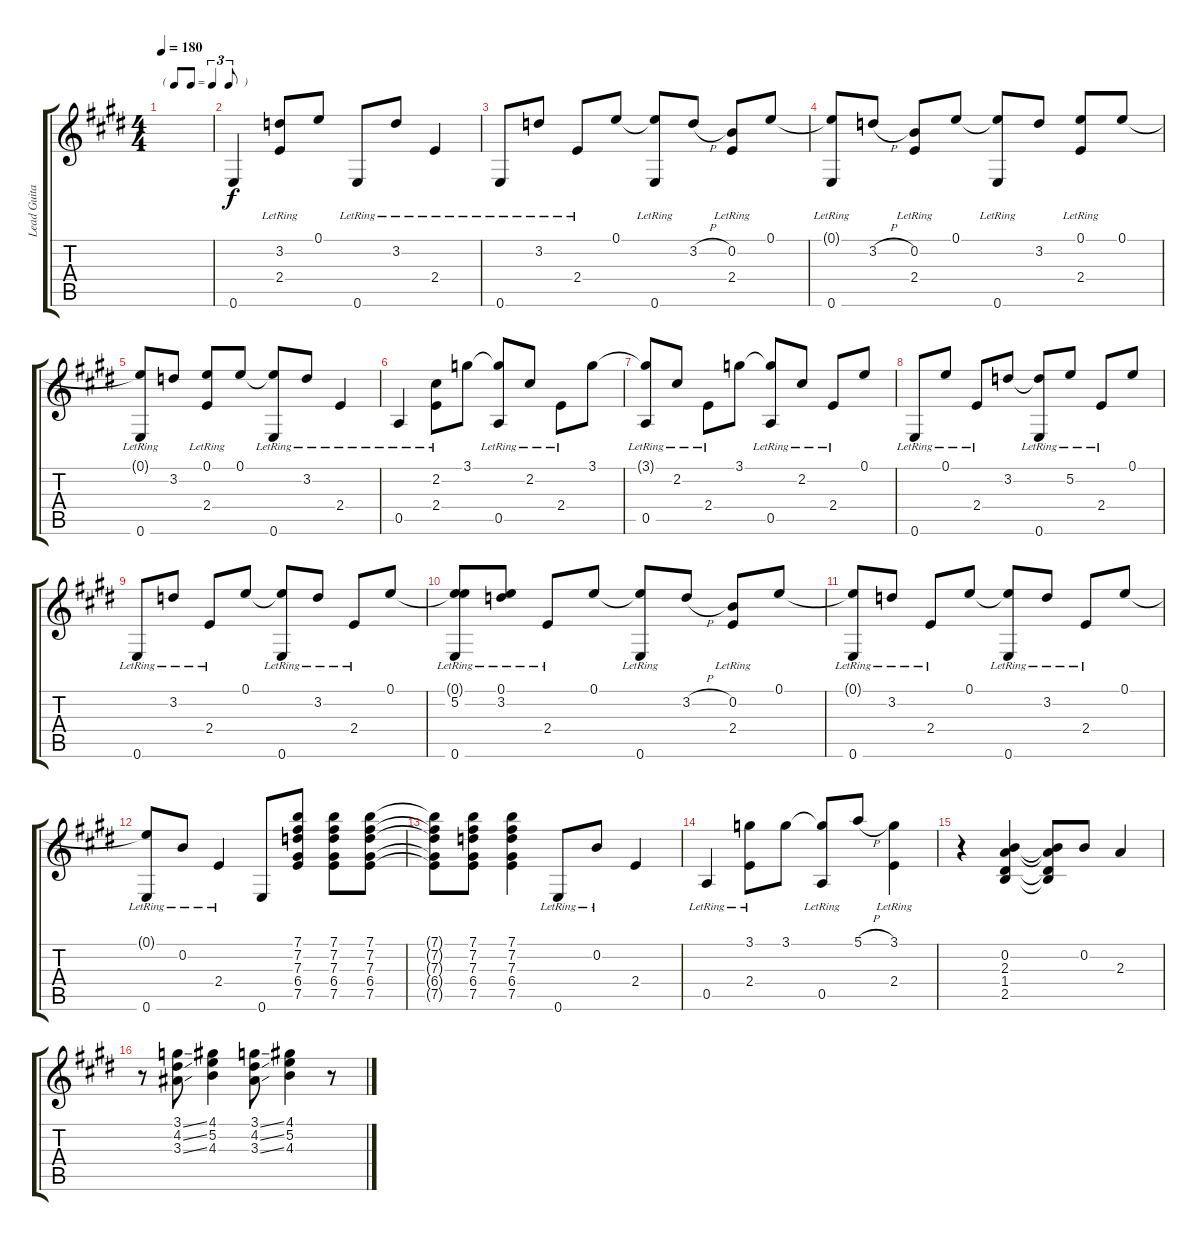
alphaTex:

\track ("Lead Guitar" "Lead Guita") {instrument electricguitarclean}
\staff {score tabs}
\tuning (E4 B3 G3 D3 A2 E2) {hide}
\ts (4 4)
\tf triplet8th
\tempo 180
\clef g2
\ks e
|
0.6.4 (3.2 2.4{lr}).8 0.1.8 0.6{lr}.8 3.2{lr}.8 2.4{lr}.4 |
0.6{lr}.8 3.2{lr}.8 2.4{lr}.8 0.1.8 (0.1{t} 0.6{lr}).8 3.2{h}.8 (0.2 2.4{lr}).8 0.1.8 |
(0.1{t} 0.6{lr}).8 3.2{h}.8 (0.2 2.4{lr}).8 0.1.8 (0.1{t} 0.6{lr}).8 3.2.8 (0.1 2.4{lr}).8 0.1.8 |
(0.1{t} 0.6{lr}).8 3.2.8 (0.1 2.4{lr}).8 0.1.8 (0.1{t} 0.6{lr}).8 3.2{lr}.8 2.4{lr}.4 |
0.5{lr}.4 (2.2 2.4{lr}).8 3.1.8 (3.1{t} 0.5{lr}).8 2.2{lr}.8 2.4{lr}.8 3.1.8 |
(3.1{t} 0.5{lr}).8 2.2{lr}.8 2.4{lr}.8 3.1.8 (3.1{t} 0.5{lr}).8 2.2{lr}.8 2.4{lr}.8 0.1.8 |
0.6{lr}.8 0.1{lr}.8 2.4{lr}.8 3.2.8 (3.2{t} 0.6{lr}).8 5.2{lr}.8 2.4{lr}.8 0.1.8 |
0.6{lr}.8 3.2{lr}.8 2.4{lr}.8 0.1.8 (0.1{t} 0.6{lr}).8 3.2{lr}.8 2.4{lr}.8 0.1.8 |
(0.1{t} 5.2 0.6{lr}).8 (0.1{lr} 3.2{lr}).8 2.4{lr}.8 0.1.8 (0.1{t} 0.6{lr}).8 3.2{h}.8 (0.2 2.4{lr}).8 0.1.8 |
(0.1{t} 0.6{lr}).8 3.2{lr}.8 2.4{lr}.8 0.1.8 (0.1{t} 0.6{lr}).8 3.2{lr}.8 2.4{lr}.8 0.1.8 |
(0.1{t} 0.6{lr}).8 0.2{lr}.8 2.4{lr}.4 0.6.8 (7.1 7.2 7.3 6.4 7.5).8 (7.1 7.2 7.3 6.4 7.5).8 (7.1 7.2 7.3 6.4 7.5).8 |
(7.1{t} 7.2{t} 7.3{t} 6.4{t} 7.5{t}).8 (7.1 7.2 7.3 6.4 7.5).8 (7.1 7.2 7.3 6.4 7.5).4 0.6{lr}.8 0.2{lr}.8 2.4.4 |
0.5{lr}.4 (3.1 2.4{lr}).8 3.1.8 (3.1{t} 0.5{lr}).8 5.1{h}.8 (3.1 2.4{lr}).4 |
r.4 (0.2 2.3 1.4 2.5).4 (0.2{t} 2.3{t} 1.4{t} 2.5{t}).8 0.2.8 2.3.4 |
r.8 (3.1{ss} 4.2{ss} 3.3{ss}).8 (4.1 5.2 4.3).4 (3.1{ss} 4.2{ss} 3.3{ss}).8 (4.1 5.2 4.3).4 r.8
